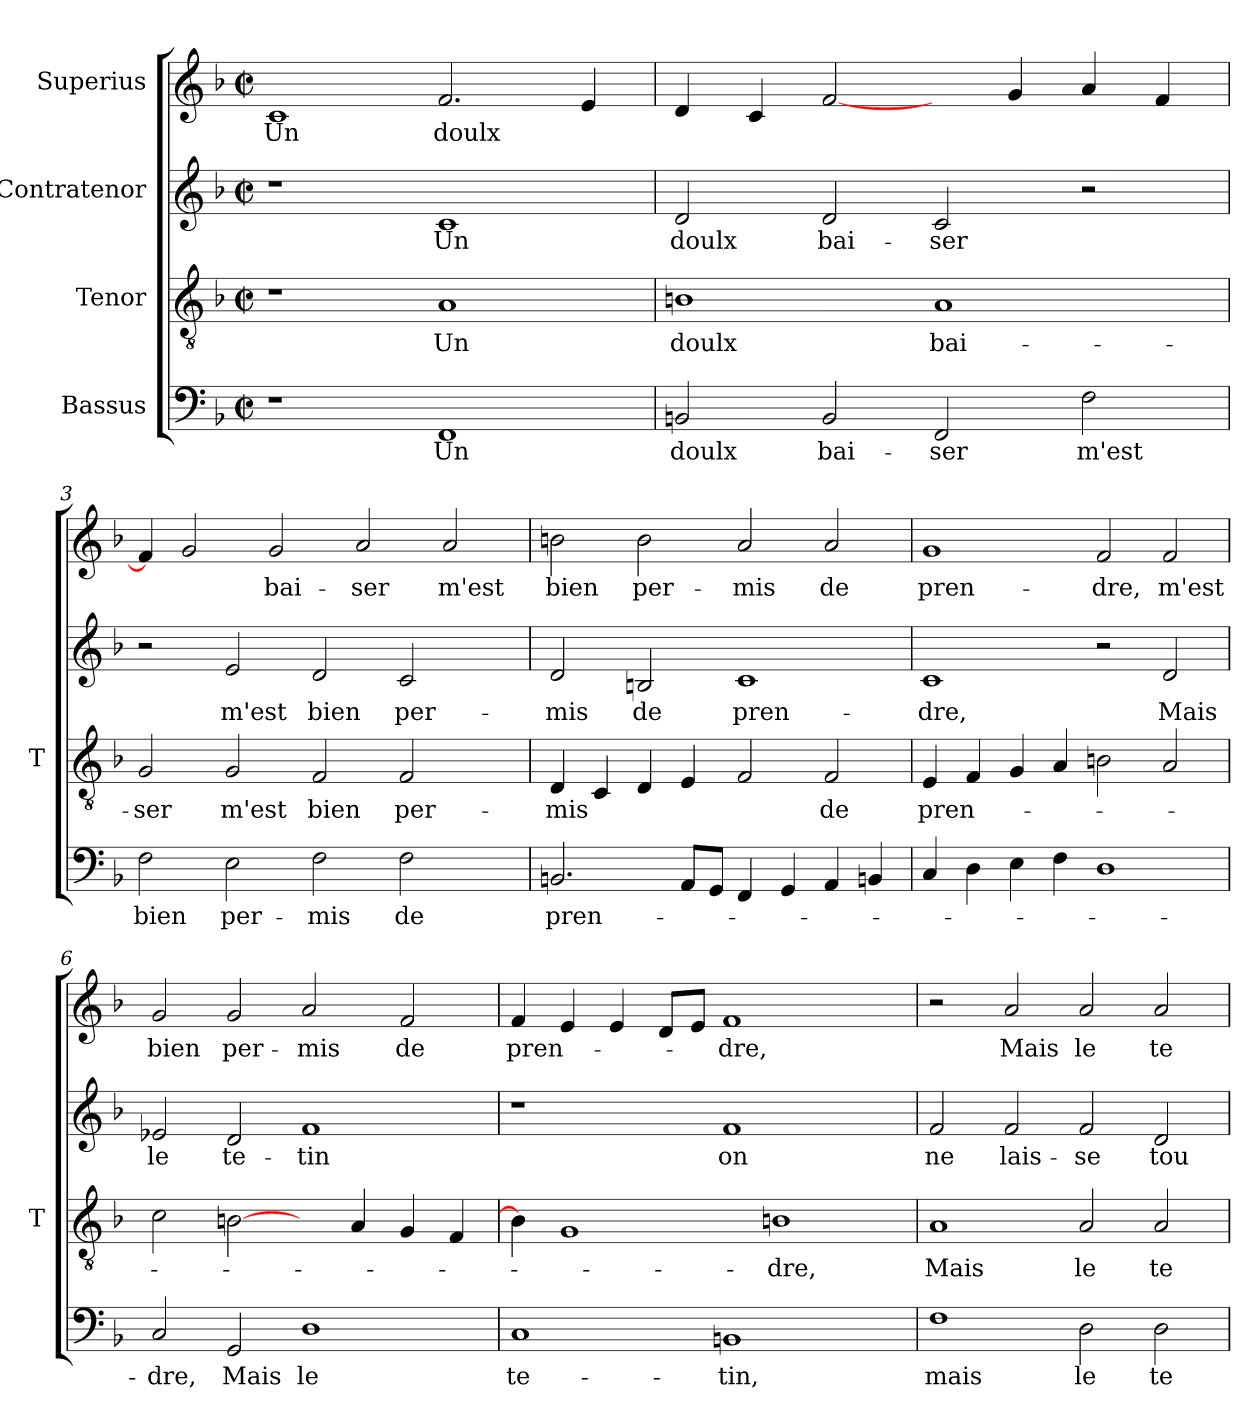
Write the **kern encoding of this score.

**kern	**text	**kern	**text	**kern	**text	**kern	**text
*part4	*part4	*part3	*part3	*part2	*part2	*part1	*part1
*staff4	*staff4	*staff3	*staff3	*staff2	*staff2	*staff1	*staff1
*I"Bassus	*	*I"Tenor	*	*I"Contratenor	*	*I"Superius	*
*	*	*I'T	*	*	*	*	*
*clefF4	*	*clefGv2	*	*clefG2	*	*clefG2	*
*k[b-]	*	*k[b-]	*	*k[b-]	*	*k[b-]	*
*F:	*	*F:	*	*F:	*	*F:	*
*M2/2	*	*M2/2	*	*M2/2	*	*M2/2	*
*met(c|)	*	*met(c|)	*	*met(c|)	*	*met(c|)	*
=1	=1	=1	=1	=1	=1	=1	=1
1r	.	1r	.	1r	.	1c	-Un
1FF	-Un	1A	-Un	1c	-Un	2.f	-doulx
.	.	.	.	.	.	4e	.
=2	=2	=2	=2	=2	=2	=2	=2
2BBn	-doulx	1Bn	-doulx	2d	-doulx	4d	.
.	.	.	.	.	.	4c	.
2BB	bai-	.	.	2d	bai-	[2f	.
2FF	-ser	1A	bai-	2c	-ser	4ryy	.
.	.	.	.	.	.	4g	.
2F	-m'est	.	.	2r	.	4a	.
.	.	.	.	.	.	4f	.
!!LO:PB:g=z
=3	=3	=3	=3	=3	=3	=3	=3
2F	-bien	2G	-ser	2r	.	4f]	.
.	.	.	.	.	.	2g	.
2E	per-	2G	-m'est	2e	-m'est	.	.
.	.	.	.	.	.	2g	bai-
2F	-mis	2F	-bien	2d	-bien	.	.
.	.	.	.	.	.	2a	-ser
2F	-de	2F	per-	2c	per-	.	.
.	.	.	.	.	.	2a	-m'est
4ryy	.	4ryy	.	4ryy	.	.	.
=4	=4	=4	=4	=4	=4	=4	=4
2.BBn	pren-	4D	-mis	2d	-mis	2bn	-bien
.	.	4C	.	.	.	.	.
.	.	4D	.	2B	-de	2b	per-
8AAL	.	4E	.	.	.	.	.
8GGJ	.	.	.	.	.	.	.
4FF	.	2F	.	1c	pren-	2a	-mis
4GG	.	.	.	.	.	.	.
4AA	.	2F	-de	.	.	2a	-de
4BBn	.	.	.	.	.	.	.
=5	=5	=5	=5	=5	=5	=5	=5
4C	.	4E	pren-	1c	-dre,	1g	pren-
4D	.	4F	.	.	.	.	.
4E	.	4G	.	.	.	.	.
4F	.	4A	.	.	.	.	.
1D	.	2Bn	.	2r	.	2f	-dre,
.	.	2A	.	2d	-Mais	2f	-m'est
=6	=6	=6	=6	=6	=6	=6	=6
2C	-dre,	2c	.	2e-X	-le	2g	-bien
2GG	-Mais	[2Bn	.	2d	te-	2g	per-
1D	-le	4ryy	.	1f	-tin	2a	-mis
.	.	4A	.	.	.	.	.
.	.	4G	.	.	.	2f	-de
.	.	4F	.	.	.	.	.
!!LO:PB:g=z
=7	=7	=7	=7	=7	=7	=7	=7
1C	te-	4B]	.	1r	.	4f	pren-
.	.	1G	.	.	.	4e	.
.	.	.	.	.	.	4e	.
.	.	.	.	.	.	8dL	.
.	.	.	.	.	.	8eJ	.
1BBn	-tin,	.	.	1f	-on	1f	-dre,
.	.	1Bn	-dre,	.	.	.	.
4ryy	.	.	.	4ryy	.	4ryy	.
=8	=8	=8	=8	=8	=8	=8	=8
1F	-mais	1A	-Mais	2f	-ne	2r	.
.	.	.	.	2f	lais-	2a	-Mais
2D	-le	2A	-le	2f	-se	2a	-le
2D	te-	2A	te-	2d	tou-	2a	te-
=	=	=	=	=	=	=	=
*-	*-	*-	*-	*-	*-	*-	*-
